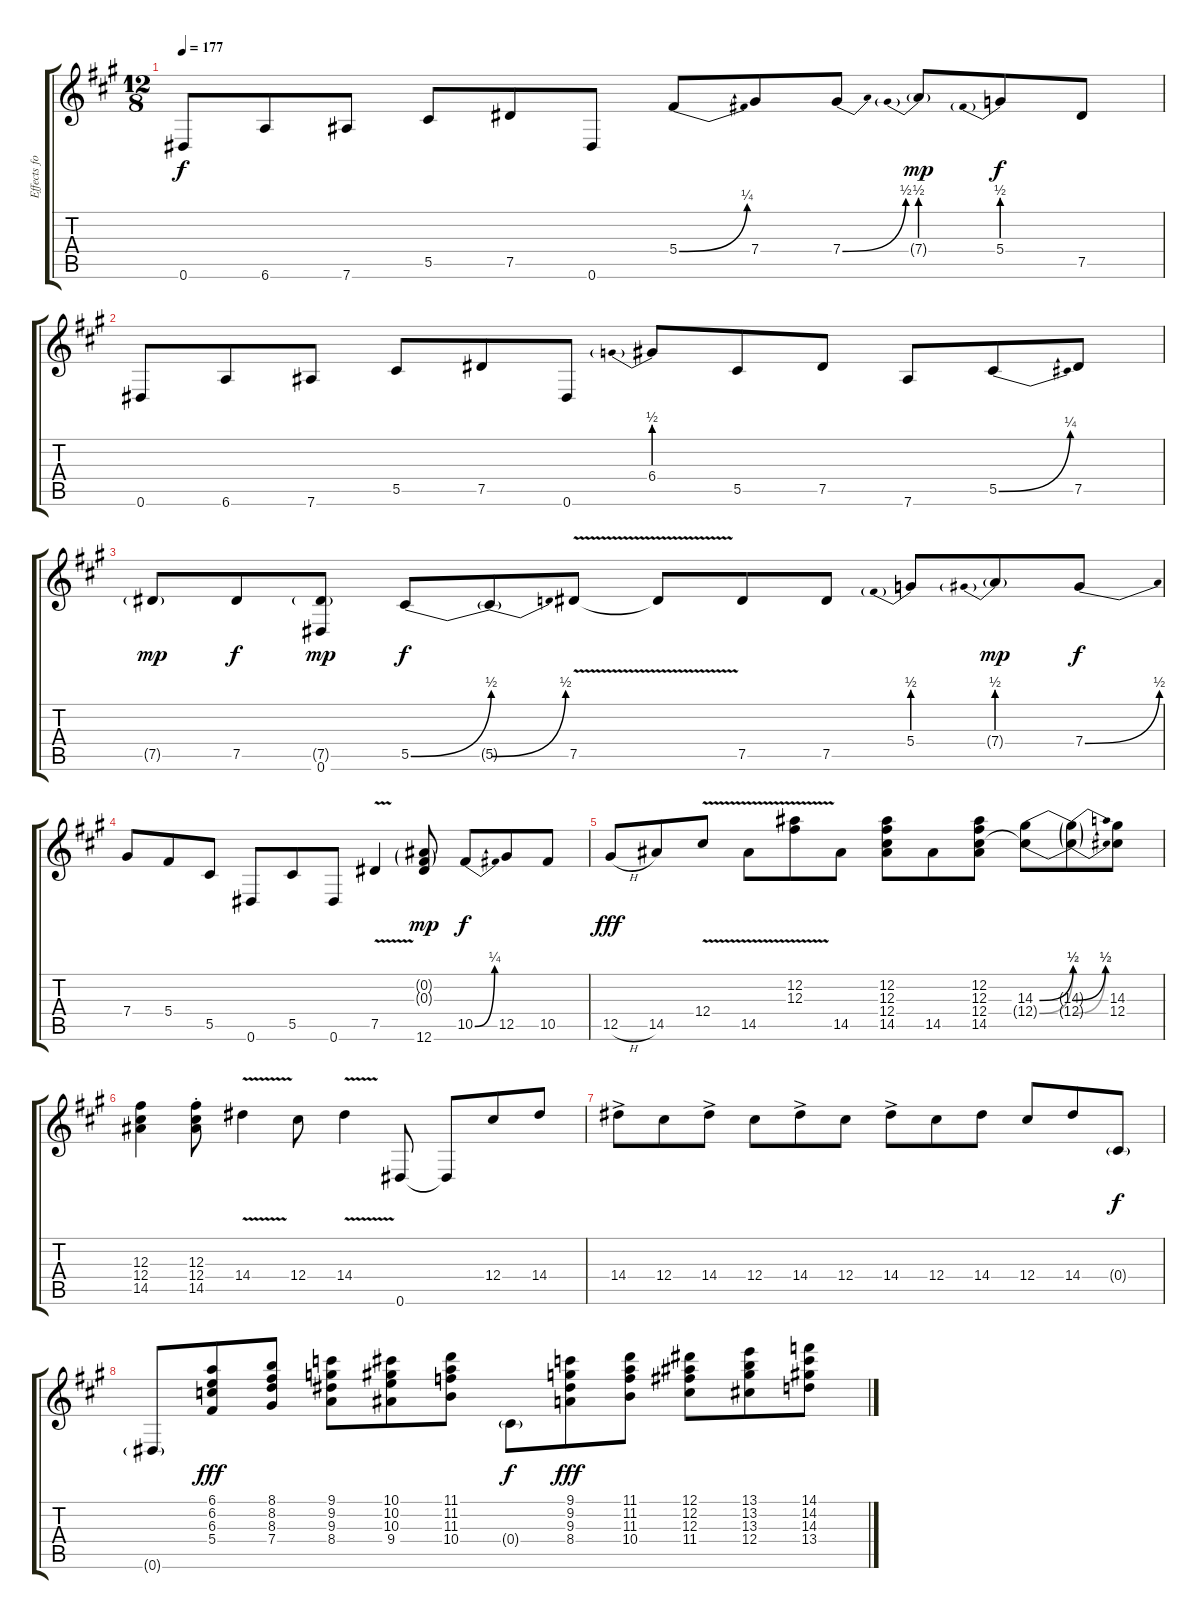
\track ("Effects for Guitar 1" "Effects fo") {instrument electricguitarjazz}
\staff {score tabs}
\tuning (Eb4 Bb3 Gb3 Db3 Ab2 Eb2) {hide}
\ts (12 8)
\tempo 177
\clef g2
\ks a
0.6.8{dy f} 6.6.8 7.6.8 5.5.8 7.5.8 0.6.8 5.4{be (bend 0 0 60 1)}.8 7.4.8 7.4{be (bend 0 0 60 2)}.8 7.4{be (prebend 0 2 60 2) g}.8{dy mp} 5.4{be (prebend 0 2 60 2)}.8{dy f} 7.5.8 |
0.6.8 6.6.8 7.6.8 5.5.8 7.5.8 0.6.8 6.4{be (prebend 0 2 60 2)}.8 5.5.8 7.5.8 7.6.8 5.5{be (bend 0 0 60 1)}.8 7.5.8 |
7.5{g}.8{dy mp} 7.5.8{dy f} (7.5{g} 0.6).8{dy mp} 5.5{be (bend 0 0 60 2)}.8{dy f} 5.5{be (bend 0 0 60 2) t}.8 7.5{v}.8 7.5{v t}.8 7.5.8 7.5.8 5.4{be (prebend 0 2 60 2)}.8 7.4{be (prebend 0 2 60 2) g}.8{dy mp} 7.4{be (bend 0 0 60 2)}.8{dy f} |
7.4.8 5.4.8 5.5.8 0.6.8 5.5.8 0.6.8 7.5{v}.4 (0.2{g} 0.3{g} 12.6).8{dy mp} 10.5{be (bend 0 0 60 1)}.8{dy f} 12.5.8 10.5.8 |
12.5{h}.8{dy fff} 14.5.8 12.4{v}.8 14.5{v}.8 (12.2{v} 12.3{v}).8 14.5.8 (12.2 12.3 12.4 14.5).8 14.5.8 (12.2 12.3 12.4 14.5).8 (14.3{be (bend 0 0 60 2)} 12.4{be (bend 0 0 60 1) t}).8 (14.3{be (bend 0 0 60 2) t} 12.4{be (bend 0 0 60 1) t}).8 (14.3 12.4).8 |
(12.3 12.4 14.5).4 (12.3{st} 12.4{st} 14.5{st}).8 14.4{v}.4 12.4.8 14.4{v}.4 0.6.8 0.6{t}.8 12.4.8 14.4.8 |
14.4{ac}.8 12.4.8 14.4{ac}.8 12.4.8 14.4{ac}.8 12.4.8 14.4{ac}.8 12.4.8 14.4.8 12.4.8 14.4.8 0.4{g}.8{dy f} |
0.6{g}.8 (6.1 6.2 6.3 5.4).8{dy fff} (8.1 8.2 8.3 7.4).8 (9.1 9.2 9.3 8.4).8 (10.1 10.2 10.3 9.4).8 (11.1 11.2 11.3 10.4).8 0.4{g}.8{dy f} (9.1 9.2 9.3 8.4).8{dy fff} (11.1 11.2 11.3 10.4).8 (12.1 12.2 12.3 11.4).8 (13.1 13.2 13.3 12.4).8 (14.1 14.2 14.3 13.4).8
